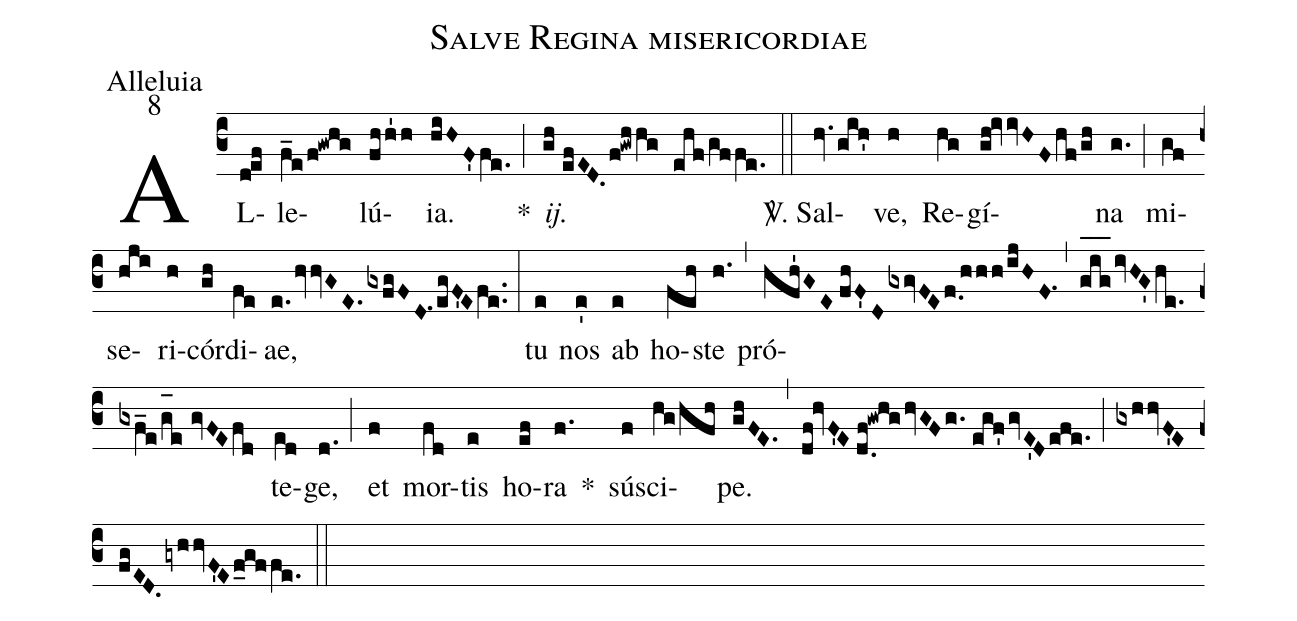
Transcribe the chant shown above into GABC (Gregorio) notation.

name:Salve Regina misericordiae;
office-part:Alleluia;
mode:8;
%%
(c3) AL(def)le(f_e/f!gwhg)lú(fhh'1h){ia}.(hiHF'fe.) <clear>*(;) <i>ij.</i>(gh//efED.f!gwhhg ehf/gffe.) (::) <sp>V/</sp>. Sal(hv.gih')ve,(h) Re(hg)gí(gh!ivvHFhf/gh)na(g.) (;) mi(gf)se(hji)ri(h)cór(gh)di(fe)ae,(e.hvvGE.gxfgFD.1egF'Efe..) (:) tu(e) nos(e') ab(e) ho(feh)ste(h.) (,) pró(hfh'GE//fhF'DgxgvFEf.0/[-0.5]hhh/ijHF.1)(,)(g_[oh:h]i_[oh:h]g_[oh:h]ivHG'he.gxf_e/!g_[oh:h]e/!/!gvFEfd)te(e[ll:1]d)ge,(d.) (;) et(f) mor(fd)tis(e) ho(ef)ra(f.) *() sús(f)ci(hg/hfh)pe.(ghFE.) (,) (df!hvF'E//d.0f!gwhghvGFg.//egf'/!gvE'Defe.) (;) (gxhhvF'EfgED.gyhhvF'Ef_gffe.) (::)
